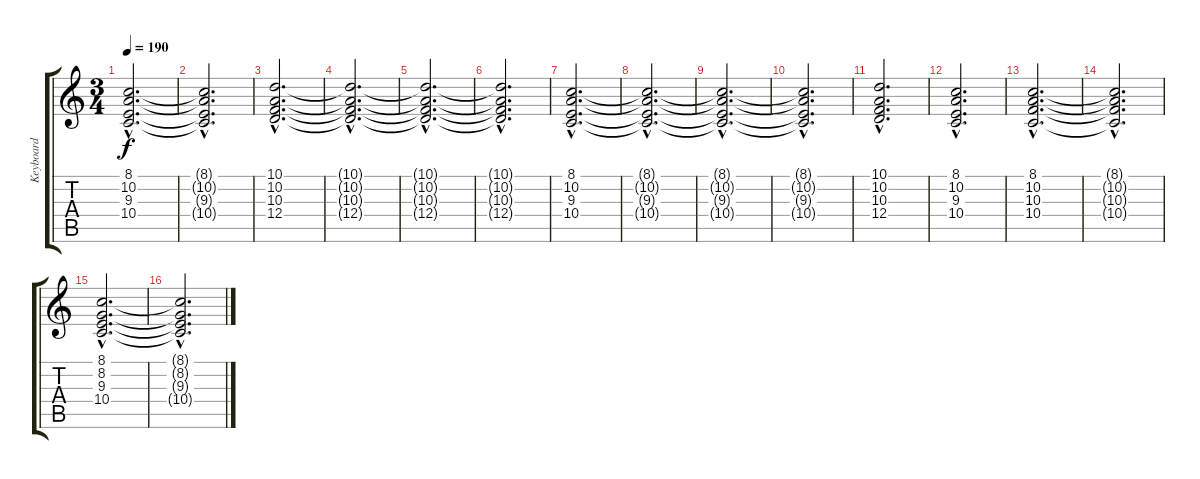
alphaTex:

\track ("Keyboard" "Keyboard") {instrument stringensemble1}
\staff {score tabs}
\tuning (E4 B3 G3 D3 A2 E2) {hide}
\ts (3 4)
\tempo 190
\clef g2
\ks c
(8.1{hac t} 10.2{hac t} 9.3{hac t} 10.4{hac t}).2{d dy f} |
(8.1{hac t} 10.2{hac t} 9.3{hac t} 10.4{hac t}).2{d} |
(10.1{hac} 10.2{hac} 10.3{hac} 12.4{hac}).2{d instrument stringensemble1} |
(10.1{hac t} 10.2{hac t} 10.3{hac t} 12.4{hac t}).2{d} |
(10.1{hac t} 10.2{hac t} 10.3{hac t} 12.4{hac t}).2{d} |
(10.1{hac t} 10.2{hac t} 10.3{hac t} 12.4{hac t}).2{d} |
(8.1{hac} 10.2{hac} 9.3{hac} 10.4{hac}).2{d} |
(8.1{hac t} 10.2{hac t} 9.3{hac t} 10.4{hac t}).2{d} |
(8.1{hac t} 10.2{hac t} 9.3{hac t} 10.4{hac t}).2{d} |
(8.1{hac t} 10.2{hac t} 9.3{hac t} 10.4{hac t}).2{d} |
(10.1{hac} 10.2{hac} 10.3{hac} 12.4{hac}).2{d} |
(8.1{hac} 10.2{hac} 9.3{hac} 10.4{hac}).2{d} |
(8.1{hac} 10.2{hac} 10.3{hac} 10.4{hac}).2{d} |
(8.1{hac t} 10.2{hac t} 10.3{hac t} 10.4{hac t}).2{d} |
(8.1{hac} 8.2{hac} 9.3{hac} 10.4{hac}).2{d} |
(8.1{hac t} 8.2{hac t} 9.3{hac t} 10.4{hac t}).2{d}
